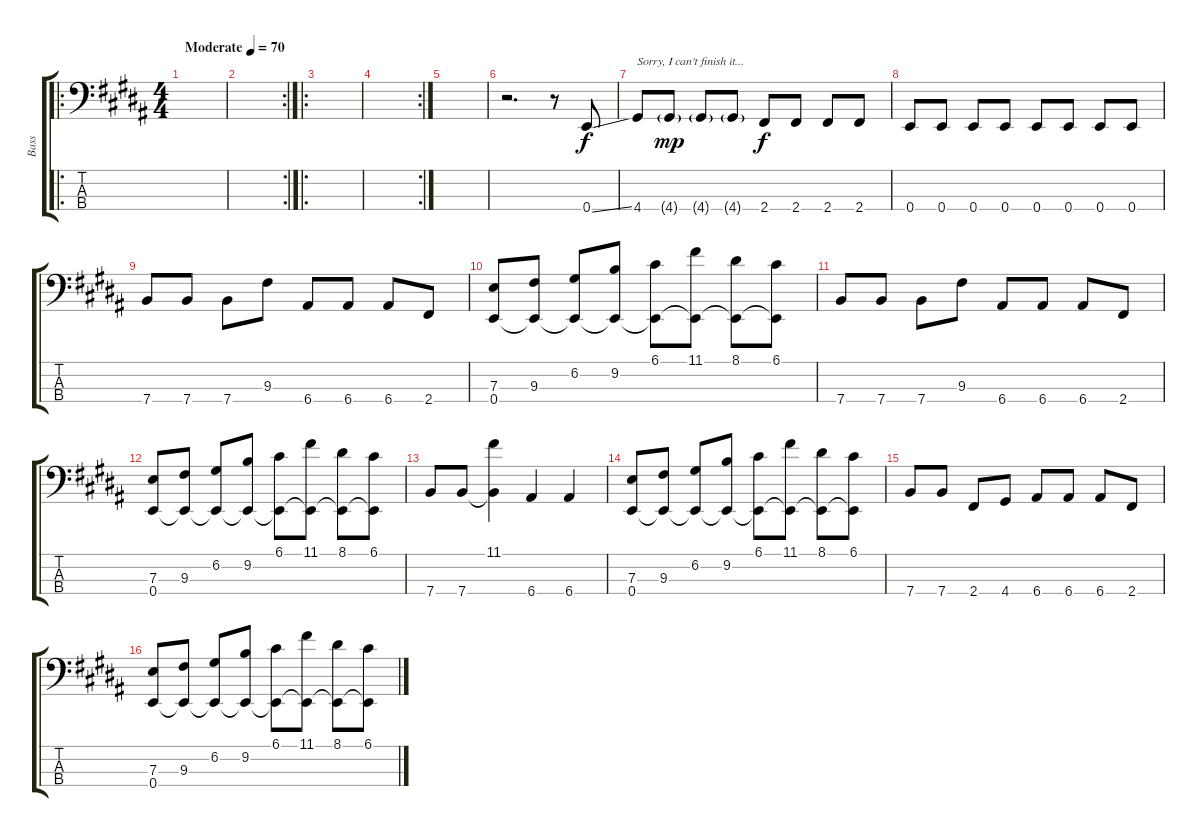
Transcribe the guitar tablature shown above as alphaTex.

\track ("Bass" "Bass") {instrument electricbassfinger}
\staff {score tabs}
\tuning (G2 D2 A1 E1) {hide}
\ro
\ts (4 4)
\tempo (70 "Moderate")
\clef f4
\ks g#minor
|
\rc 2
|
\ro
|
\rc 2
|
|
r.2{d} r.8{volume 9} 0.4{ss}.8 |
4.4.8{txt "Sorry, I can't finish it..."} 4.4{g}.8{dy mp} 4.4{g}.8 4.4{g}.8 2.4.8{dy f} 2.4.8 2.4.8 2.4.8 |
0.4.8 0.4.8 0.4.8 0.4.8 0.4.8 0.4.8 0.4.8 0.4.8 |
7.4.8{volume 12} 7.4.8 7.4.8 9.3.8 6.4.8 6.4.8 6.4.8 2.4.8 |
(7.3 0.4).8 (9.3 0.4{t}).8 (6.2 0.4{t}).8 (9.2 0.4{t}).8 (6.1 0.4{t}).8 (11.1 0.4{t}).8 (8.1 0.4{t}).8 (6.1 0.4{t}).8 |
7.4.8 7.4.8 7.4.8 9.3.8 6.4.8 6.4.8 6.4.8 2.4.8 |
(7.3 0.4).8 (9.3 0.4{t}).8 (6.2 0.4{t}).8 (9.2 0.4{t}).8 (6.1 0.4{t}).8 (11.1 0.4{t}).8 (8.1 0.4{t}).8 (6.1 0.4{t}).8 |
7.4.8 7.4.8 (11.1 7.4{t}).4 6.4.4 6.4.4 |
(7.3 0.4).8 (9.3 0.4{t}).8 (6.2 0.4{t}).8 (9.2 0.4{t}).8 (6.1 0.4{t}).8 (11.1 0.4{t}).8 (8.1 0.4{t}).8 (6.1 0.4{t}).8 |
7.4.8 7.4.8 2.4.8 4.4.8 6.4.8 6.4.8 6.4.8 2.4.8 |
(7.3 0.4).8 (9.3 0.4{t}).8 (6.2 0.4{t}).8 (9.2 0.4{t}).8 (6.1 0.4{t}).8 (11.1 0.4{t}).8 (8.1 0.4{t}).8 (6.1 0.4{t}).8
